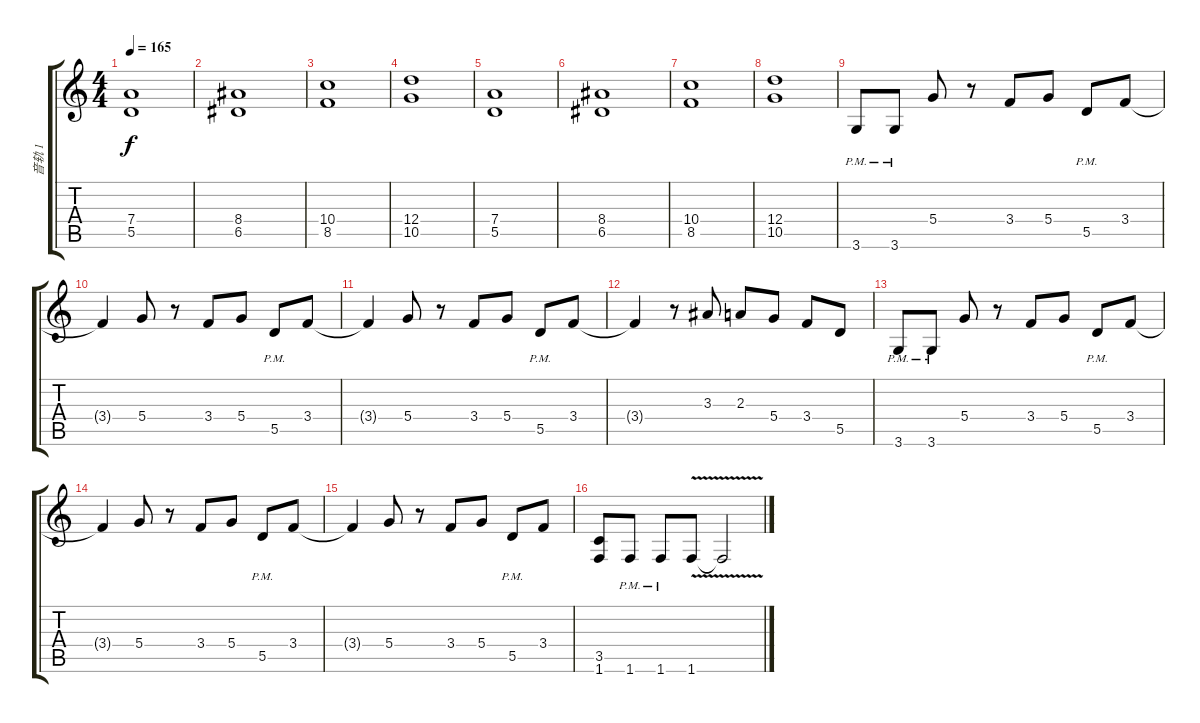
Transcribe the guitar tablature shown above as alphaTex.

\track ("音轨 1" "音轨 1") {instrument distortionguitar}
\staff {score tabs}
\tuning (E4 B3 G3 D3 A2 E2) {hide}
\ts (4 4)
\tempo 165
\clef g2
\ks c
(7.4 5.5).1{dy f} |
(8.4 6.5).1 |
(10.4 8.5).1 |
(12.4 10.5).1 |
(7.4 5.5).1 |
(8.4 6.5).1 |
(10.4 8.5).1 |
(12.4 10.5).1 |
3.6{pm}.8 3.6{pm}.8 5.4.8 r.8 3.4.8 5.4.8 5.5{pm}.8 3.4.8 |
3.4{t}.4 5.4.8 r.8 3.4.8 5.4.8 5.5{pm}.8 3.4.8 |
3.4{t}.4 5.4.8 r.8 3.4.8 5.4.8 5.5{pm}.8 3.4.8 |
3.4{t}.4 r.8 3.3.8 2.3.8 5.4.8 3.4.8 5.5.8 |
3.6{pm}.8 3.6{pm}.8 5.4.8 r.8 3.4.8 5.4.8 5.5{pm}.8 3.4.8 |
3.4{t}.4 5.4.8 r.8 3.4.8 5.4.8 5.5{pm}.8 3.4.8 |
3.4{t}.4 5.4.8 r.8 3.4.8 5.4.8 5.5{pm}.8 3.4.8 |
(3.5 1.6).8 1.6{pm}.8 1.6{pm}.8 1.6{v}.8 1.6{t}.2
